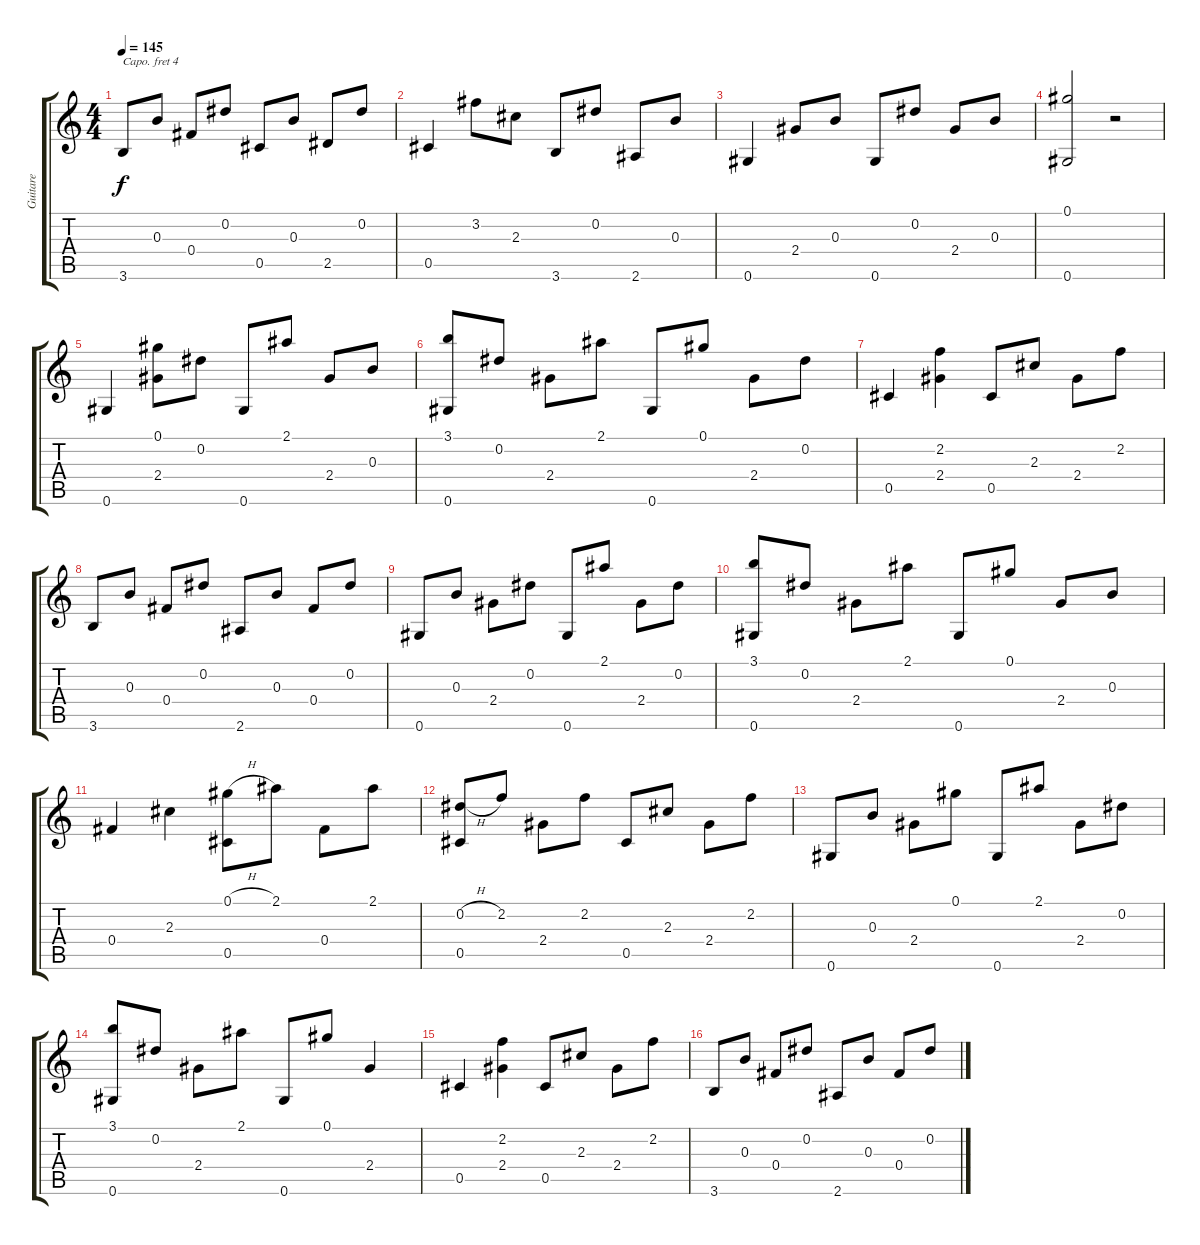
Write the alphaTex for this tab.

\track ("Guitare" "Guitare") {instrument acousticguitarsteel}
\staff {score tabs}
\capo 4
\tuning (E4 B3 G3 D3 A2 E2) {hide}
\ts (4 4)
\tempo 145
\clef g2
\ks c
3.6.8{dy f} 0.3.8 0.4.8 0.2.8 0.5.8 0.3.8 2.5.8 0.2.8 |
0.5.4 3.2.8 2.3.8 3.6.8 0.2.8 2.6.8 0.3.8 |
0.6.4 2.4.8 0.3.8 0.6.8 0.2.8 2.4.8 0.3.8 |
(0.1 0.6).2 r.2 |
0.6.4 (0.1 2.4).8 0.2.8 0.6.8 2.1.8 2.4.8 0.3.8 |
(3.1 0.6).8 0.2.8 2.4.8 2.1.8 0.6.8 0.1.8 2.4.8 0.2.8 |
0.5.4 (2.2 2.4).4 0.5.8 2.3.8 2.4.8 2.2.8 |
3.6.8 0.3.8 0.4.8 0.2.8 2.6.8 0.3.8 0.4.8 0.2.8 |
0.6.8 0.3.8 2.4.8 0.2.8 0.6.8 2.1.8 2.4.8 0.2.8 |
(3.1 0.6).8 0.2.8 2.4.8 2.1.8 0.6.8 0.1.8 2.4.8 0.3.8 |
0.4.4 2.3.4 (0.1{h} 0.5).8 2.1.8 0.4.8 2.1.8 |
(0.2{h} 0.5).8 2.2.8 2.4.8 2.2.8 0.5.8 2.3.8 2.4.8 2.2.8 |
0.6.8 0.3.8 2.4.8 0.1.8 0.6.8 2.1.8 2.4.8 0.2.8 |
(3.1 0.6).8 0.2.8 2.4.8 2.1.8 0.6.8 0.1.8 2.4.4 |
0.5.4 (2.2 2.4).4 0.5.8 2.3.8 2.4.8 2.2.8 |
3.6.8 0.3.8 0.4.8 0.2.8 2.6.8 0.3.8 0.4.8 0.2.8
